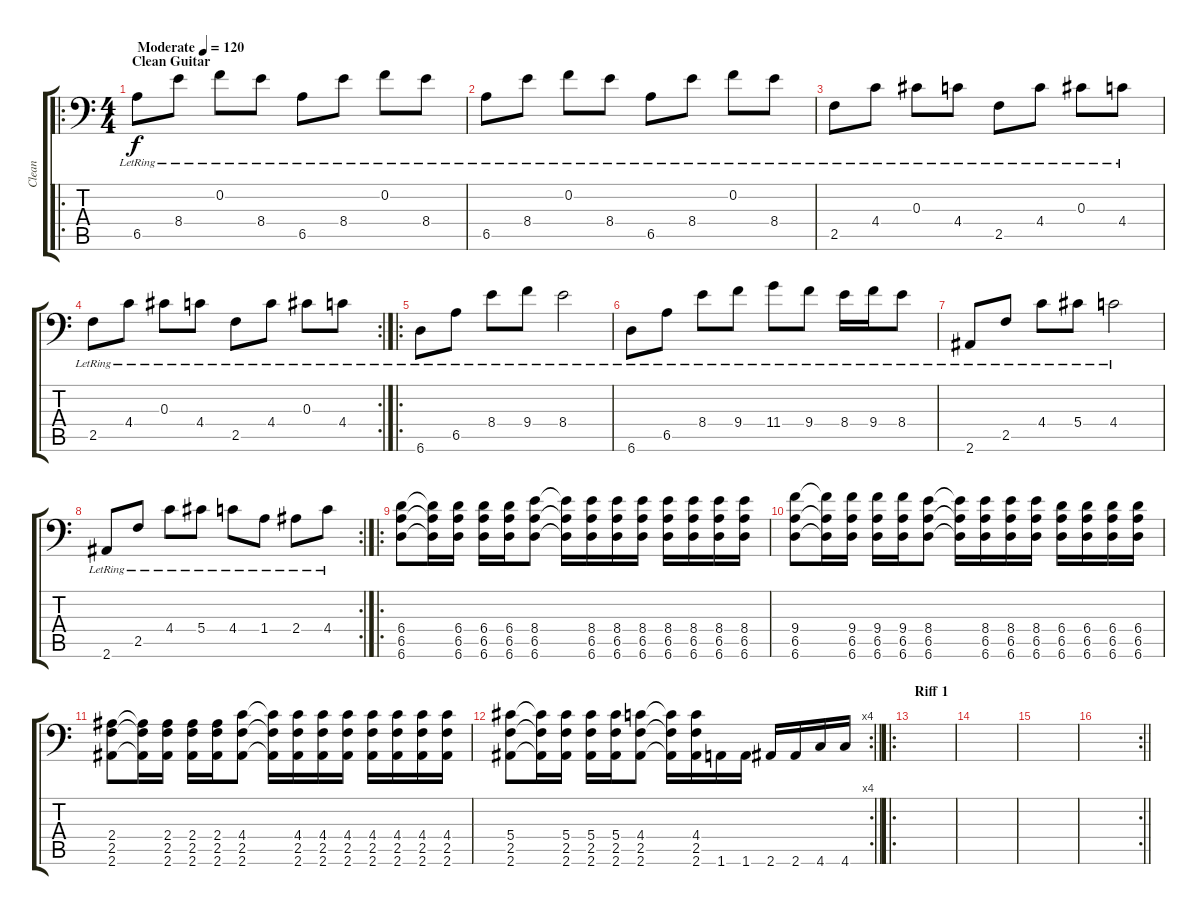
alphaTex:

\track ("Clean" "Clean") {instrument electricguitarclean}
\staff {score tabs}
\tuning (Bb3 F3 Db3 Ab2 Eb2 Ab1) {hide}
\ro
\ts (4 4)
\section ("" "Clean Guitar")
\tempo (120 "Moderate")
\clef f4
\ks c
6.5{lr}.8{dy f instrument electricguitarclean} 8.4{lr}.8 0.2{lr}.8 8.4{lr}.8 6.5{lr}.8 8.4{lr}.8 0.2{lr}.8 8.4{lr}.8 |
6.5{lr}.8 8.4{lr}.8 0.2{lr}.8 8.4{lr}.8 6.5{lr}.8 8.4{lr}.8 0.2{lr}.8 8.4{lr}.8 |
2.5{lr}.8 4.4{lr}.8 0.3{lr}.8 4.4{lr}.8 2.5{lr}.8 4.4{lr}.8 0.3{lr}.8 4.4{lr}.8 |
\rc 2
2.5{lr}.8 4.4{lr}.8 0.3{lr}.8 4.4{lr}.8 2.5{lr}.8 4.4{lr}.8 0.3{lr}.8 4.4{lr}.8 |
\ro
6.6{lr}.8 6.5{lr}.8 8.4{lr}.8 9.4{lr}.8 8.4{lr}.2 |
6.6{lr}.8 6.5{lr}.8 8.4{lr}.8 9.4{lr}.8 11.4{lr}.8 9.4{lr}.8 8.4{lr}.16 9.4{lr}.16 8.4{lr}.8 |
2.6{lr}.8 2.5{lr}.8 4.4{lr}.8 5.4{lr}.8 4.4{lr}.2 |
\rc 2
2.6{lr}.8 2.5{lr}.8 4.4{lr}.8 5.4{lr}.8 4.4{lr}.8 1.4{lr}.8 2.4{lr}.8 4.4{lr}.8 |
\ro
(6.4 6.5 6.6).8 (6.4{t} 6.5{t} 6.6{t}).16 (6.4 6.5 6.6).16 (6.4 6.5 6.6).16 (6.4 6.5 6.6).16 (8.4 6.5 6.6).8 (8.4{t} 6.5{t} 6.6{t}).16 (8.4 6.5 6.6).16 (8.4 6.5 6.6).16 (8.4 6.5 6.6).16 (8.4 6.5 6.6).16 (8.4 6.5 6.6).16 (8.4 6.5 6.6).16 (8.4 6.5 6.6).16 |
(9.4 6.5 6.6).8 (9.4{t} 6.5{t} 6.6{t}).16 (9.4 6.5 6.6).16 (9.4 6.5 6.6).16 (9.4 6.5 6.6).16 (8.4 6.5 6.6).8 (8.4{t} 6.5{t} 6.6{t}).16 (8.4 6.5 6.6).16 (8.4 6.5 6.6).16 (8.4 6.5 6.6).16 (6.4 6.5 6.6).16 (6.4 6.5 6.6).16 (6.4 6.5 6.6).16 (6.4 6.5 6.6).16 |
(2.4 2.5 2.6).8 (2.4{t} 2.5{t} 2.6{t}).16 (2.4 2.5 2.6).16 (2.4 2.5 2.6).16 (2.4 2.5 2.6).16 (4.4 2.5 2.6).8 (4.4{t} 2.5{t} 2.6{t}).16 (4.4 2.5 2.6).16 (4.4 2.5 2.6).16 (4.4 2.5 2.6).16 (4.4 2.5 2.6).16 (4.4 2.5 2.6).16 (4.4 2.5 2.6).16 (4.4 2.5 2.6).16 |
\rc 4
\barLineRight lightlight
(5.4 2.5 2.6).8 (5.4{t} 2.5{t} 2.6{t}).16 (5.4 2.5 2.6).16 (5.4 2.5 2.6).16 (5.4 2.5 2.6).16 (4.4 2.5 2.6).8 (4.4{t} 2.5{t} 2.6{t}).16 (4.4 2.5 2.6).16 1.6.16 1.6.16 2.6.16 2.6.16 4.6.16 4.6.16 |
\ro
\section ("" "Riff 1")
|
|
|
\rc 2
\barLineRight lightlight
